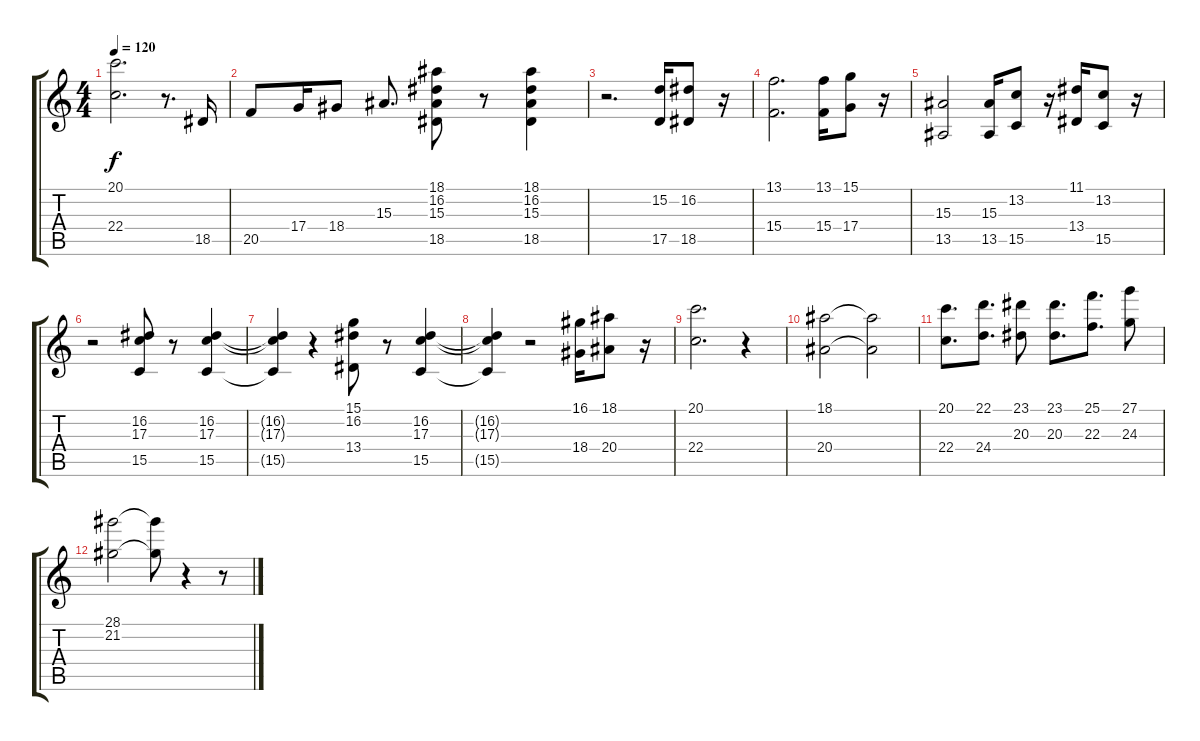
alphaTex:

\track "" {instrument stringensemble1}
\staff {score tabs}
\tuning (E4 B3 G3 D3 A2 E2) {hide}
\ts (4 4)
\tempo 120
\clef g2
\ks c
(20.1 22.4).2{d dy f} r.8{d} 18.5.16 |
20.5.8 17.4.16 18.4.8 15.3.8{d} (18.1 16.2 15.3 18.5).8 r.8 (18.1 16.2 15.3 18.5).4 |
r.2{d} (15.2 17.5).16 (16.2 18.5).8 r.16 |
(13.1 15.4).2{d} (13.1 15.4).16 (15.1 17.4).8 r.16 |
(15.3 13.5).2 (15.3 13.5).16 (13.2 15.5).8 r.16 (11.1 13.4).16 (13.2 15.5).8 r.16 |
r.2 (16.2 17.3 15.5).8 r.8 (16.2 17.3 15.5).4 |
(16.2{t} 17.3{t} 15.5{t}).4 r.4 (15.1 16.2 13.4).8 r.8 (16.2 17.3 15.5).4 |
(16.2{t} 17.3{t} 15.5{t}).4 r.2 (16.1 18.4).16 (18.1 20.4).8 r.16 |
(20.1 22.4).2{d} r.4 |
(18.1 20.4).2 (18.1{t} 20.4{t}).2 |
(20.1 22.4).8{d} (22.1 24.4).8{d} (23.1 20.3).8 (23.1 20.3).8{d} (25.1 22.3).8{d} (27.1 24.3).8 |
(28.1 21.2).2 (28.1{t} 21.2{t}).8 r.4 r.8
